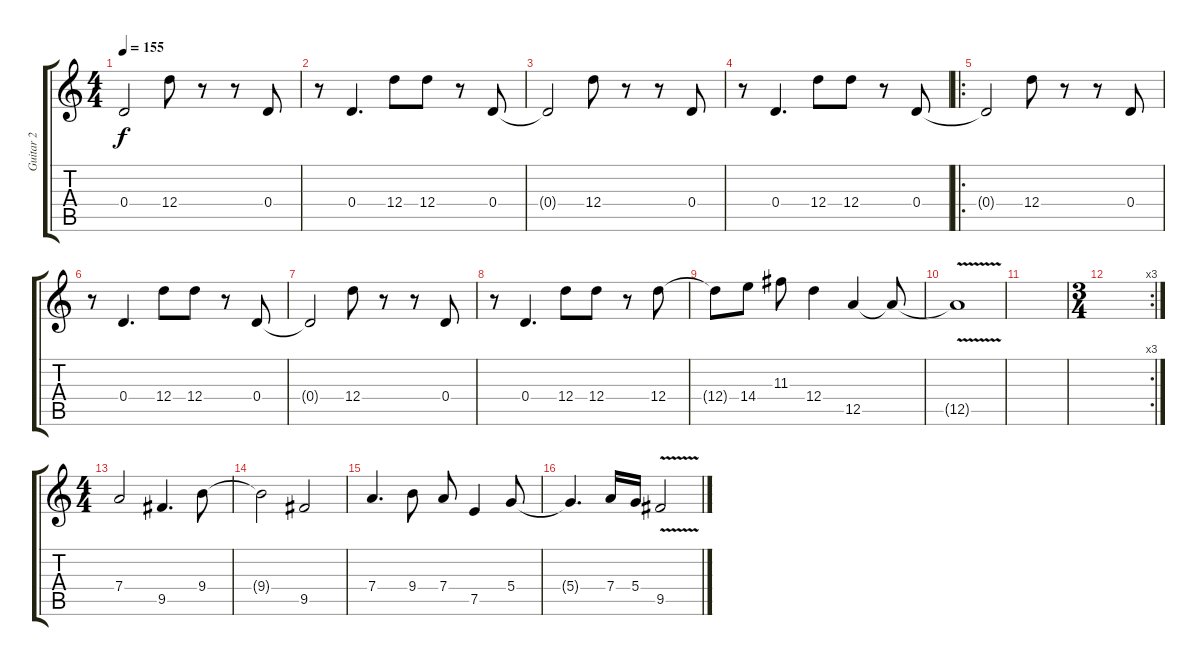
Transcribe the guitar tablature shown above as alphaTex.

\track ("Guitar 2" "Guitar 2") {instrument distortionguitar}
\staff {score tabs}
\tuning (E4 B3 G3 D3 A2 E2) {hide}
\ts (4 4)
\tempo 155
\clef g2
\ks c
0.4.2{dy f volume 8} 12.4.8 r.8 r.8 0.4.8 |
r.8 0.4.4{d} 12.4.8 12.4.8 r.8 0.4.8 |
0.4{t}.2{volume 8} 12.4.8 r.8 r.8 0.4.8 |
r.8 0.4.4{d} 12.4.8 12.4.8 r.8 0.4.8 |
\ro
0.4{t}.2{volume 8} 12.4.8 r.8 r.8 0.4.8 |
r.8 0.4.4{d} 12.4.8 12.4.8 r.8 0.4.8 |
0.4{t}.2{volume 8} 12.4.8 r.8 r.8 0.4.8 |
r.8 0.4.4{d} 12.4.8 12.4.8 r.8 12.4.8 |
12.4{t}.8 14.4.8 11.3.8 12.4.4 12.5.4 12.5{t}.8 |
12.5{v t}.1 |
|
\rc 3
\ts (3 4)
|
\ts (4 4)
7.4.2 9.5.4{d} 9.4.8 |
9.4{t}.2 9.5.2 |
7.4.4{d} 9.4.8 7.4.8 7.5.4 5.4.8 |
5.4{t}.4{d} 7.4.16 5.4.16 9.5{v}.2
